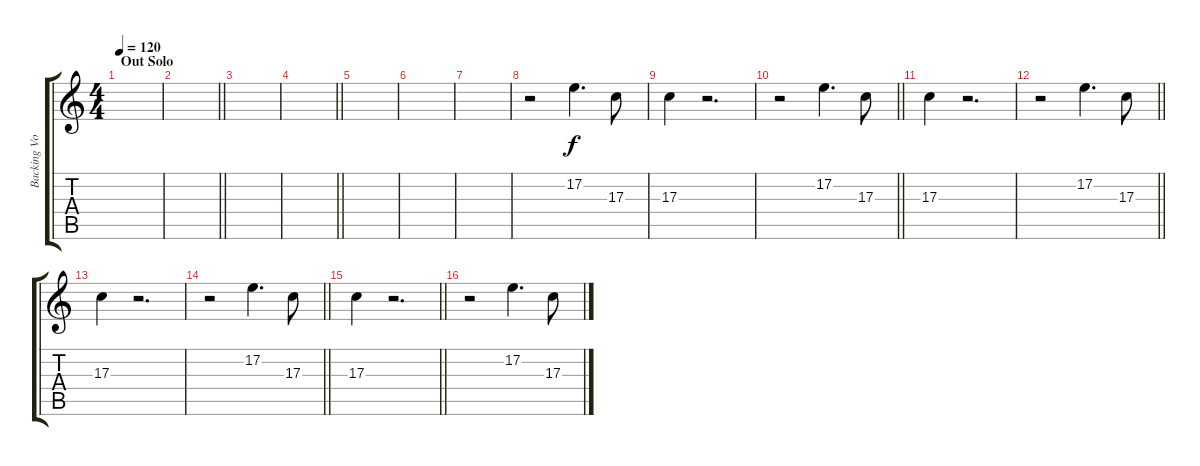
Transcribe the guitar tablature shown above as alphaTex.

\track ("Backing Vocals" "Backing Vo") {instrument lead3calliope}
\staff {score tabs}
\tuning (E4 B3 G3 D3 A2 E2) {hide}
\ts (4 4)
\section ("" "Out Solo")
\tempo 120
\clef g2
\ks c
|
\barLineRight lightlight
|
|
\barLineRight lightlight
|
|
|
|
r.2 17.2.4{d} 17.3.8 |
17.3.4 r.2{d} |
\barLineRight lightlight
r.2 17.2.4{d} 17.3.8 |
17.3.4 r.2{d} |
\barLineRight lightlight
r.2 17.2.4{d} 17.3.8 |
17.3.4 r.2{d} |
\barLineRight lightlight
r.2 17.2.4{d} 17.3.8 |
\barLineRight lightlight
17.3.4 r.2{d} |
r.2 17.2.4{d} 17.3.8
